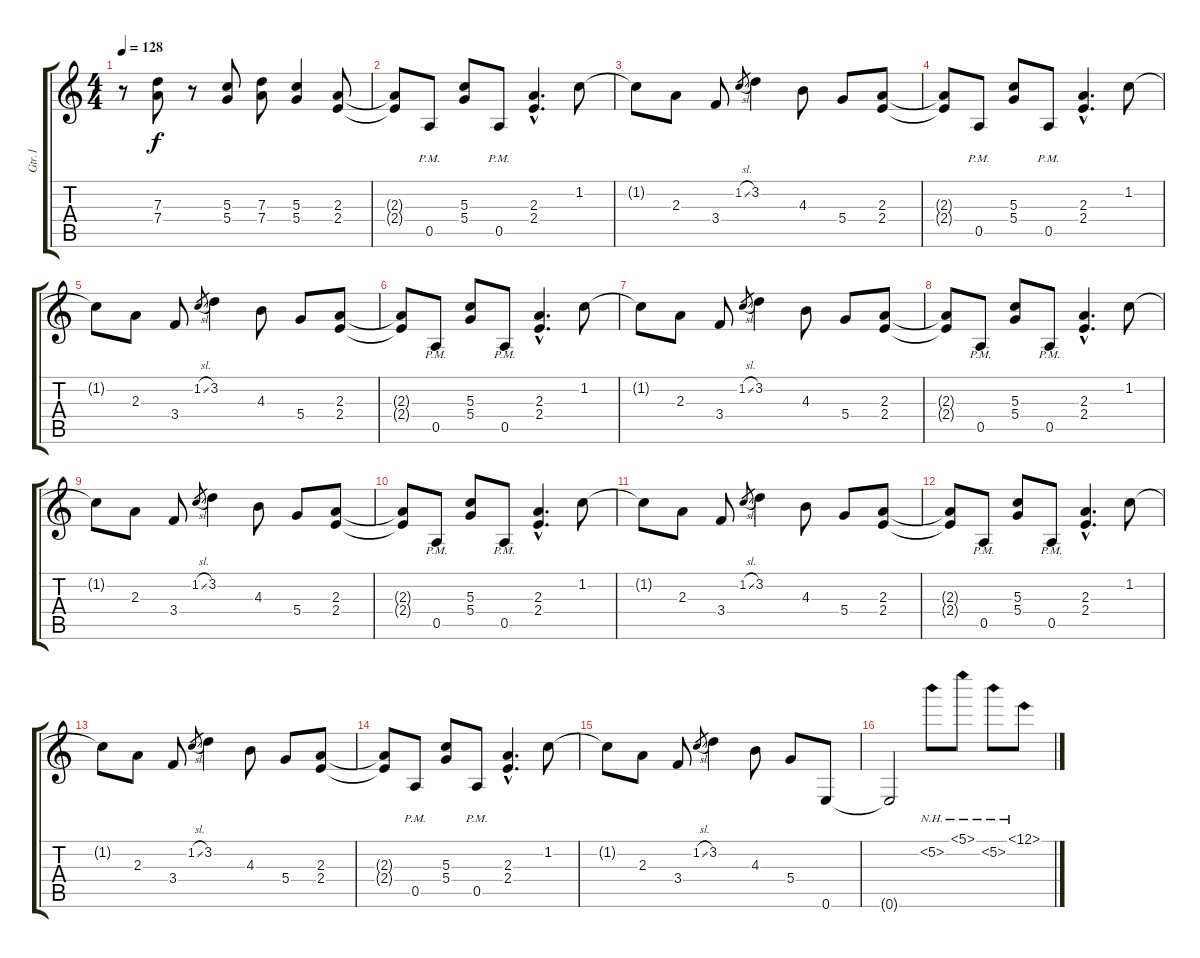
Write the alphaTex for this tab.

\track ("Gtr.1" "Gtr.1") {instrument distortionguitar}
\staff {score tabs}
\tuning (E4 B3 G3 D3 A2 E2) {hide}
\ts (4 4)
\tempo 128
\clef g2
\ks c
r.8{dy f} (7.3 7.4).8 r.8 (5.3 5.4).8 (7.3 7.4).8 (5.3 5.4).4 (2.3 2.4).8 |
(2.3{t} 2.4{t}).8 0.5{pm}.8 (5.3 5.4).8 0.5{pm}.8 (2.3{hac} 2.4{hac}).4{d} 1.2.8 |
1.2{t}.8 2.3.8 3.4.8 1.2{sl}.8{gr} 3.2.4 4.3.8 5.4.8 (2.3 2.4).8 |
(2.3{t} 2.4{t}).8 0.5{pm}.8 (5.3 5.4).8 0.5{pm}.8 (2.3{hac} 2.4{hac}).4{d} 1.2.8 |
1.2{t}.8 2.3.8 3.4.8 1.2{sl}.8{gr} 3.2.4 4.3.8 5.4.8 (2.3 2.4).8 |
(2.3{t} 2.4{t}).8 0.5{pm}.8 (5.3 5.4).8 0.5{pm}.8 (2.3{hac} 2.4{hac}).4{d} 1.2.8 |
1.2{t}.8 2.3.8 3.4.8 1.2{sl}.8{gr} 3.2.4 4.3.8 5.4.8 (2.3 2.4).8 |
(2.3{t} 2.4{t}).8 0.5{pm}.8 (5.3 5.4).8 0.5{pm}.8 (2.3{hac} 2.4{hac}).4{d} 1.2.8 |
1.2{t}.8 2.3.8 3.4.8 1.2{sl}.8{gr} 3.2.4 4.3.8 5.4.8 (2.3 2.4).8 |
(2.3{t} 2.4{t}).8 0.5{pm}.8 (5.3 5.4).8 0.5{pm}.8 (2.3{hac} 2.4{hac}).4{d} 1.2.8 |
1.2{t}.8 2.3.8 3.4.8 1.2{sl}.8{gr} 3.2.4 4.3.8 5.4.8 (2.3 2.4).8 |
(2.3{t} 2.4{t}).8 0.5{pm}.8 (5.3 5.4).8 0.5{pm}.8 (2.3{hac} 2.4{hac}).4{d} 1.2.8 |
1.2{t}.8 2.3.8 3.4.8 1.2{sl}.8{gr} 3.2.4 4.3.8 5.4.8 (2.3 2.4).8 |
(2.3{t} 2.4{t}).8 0.5{pm}.8 (5.3 5.4).8 0.5{pm}.8 (2.3{hac} 2.4{hac}).4{d} 1.2.8 |
1.2{t}.8 2.3.8 3.4.8 1.2{sl}.8{gr} 3.2.4 4.3.8 5.4.8 0.6.8 |
0.6{t}.2 5.2{nh}.8 5.1{nh}.8 5.2{nh}.8 12.1{nh}.8
